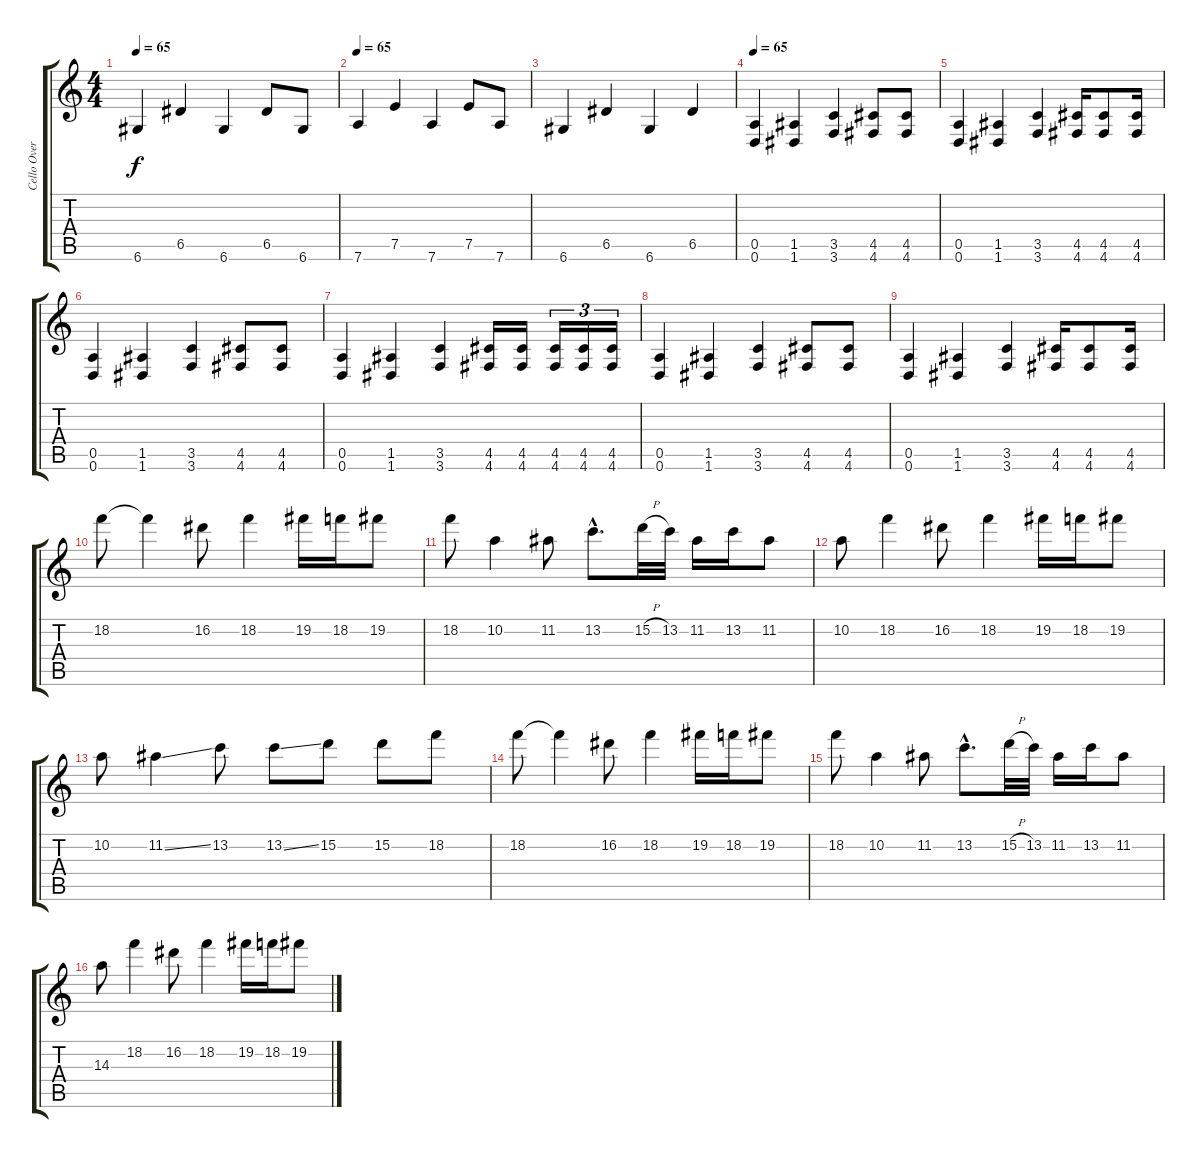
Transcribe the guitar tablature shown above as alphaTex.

\track ("Cello Overall" "Cello Over") {instrument distortionguitar}
\staff {score tabs}
\tuning (E4 B3 G3 D3 A2 D2) {hide}
\ts (4 4)
\tempo 65
\clef g2
\ks c
6.6.4{dy f} 6.5.4 6.6.4 6.5.8 6.6.8 |
\tempo 65
7.6.4 7.5.4 7.6.4 7.5.8 7.6.8 |
6.6.4 6.5.4 6.6.4 6.5.4 |
\tempo 65
(0.5 0.6).4 (1.5 1.6).4 (3.5 3.6).4 (4.5 4.6).8 (4.5 4.6).8 |
(0.5 0.6).4 (1.5 1.6).4 (3.5 3.6).4 (4.5 4.6).16 (4.5 4.6).8 (4.5 4.6).16 |
(0.5 0.6).4 (1.5 1.6).4 (3.5 3.6).4 (4.5 4.6).8 (4.5 4.6).8 |
(0.5 0.6).4 (1.5 1.6).4 (3.5 3.6).4 (4.5 4.6).16 (4.5 4.6).16 (4.5 4.6).16{tu (3 2)} (4.5 4.6).16{tu (3 2)} (4.5 4.6).16{tu (3 2)} |
(0.5 0.6).4 (1.5 1.6).4 (3.5 3.6).4 (4.5 4.6).8 (4.5 4.6).8 |
(0.5 0.6).4 (1.5 1.6).4 (3.5 3.6).4 (4.5 4.6).16 (4.5 4.6).8 (4.5 4.6).16 |
18.2.8 18.2{t}.4 16.2.8 18.2.4 19.2.16 18.2.16 19.2.8 |
18.2.8 10.2.4 11.2.8 13.2{hac}.8{d} 15.2{h}.32 13.2.32 11.2.16 13.2.16 11.2.8 |
10.2.8 18.2.4 16.2.8 18.2.4 19.2.16 18.2.16 19.2.8 |
10.2.8 11.2{ss}.4 13.2.8 13.2{ss}.8 15.2.8 15.2.8 18.2.8 |
18.2.8 18.2{t}.4 16.2.8 18.2.4 19.2.16 18.2.16 19.2.8 |
18.2.8 10.2.4 11.2.8 13.2{hac}.8{d} 15.2{h}.32 13.2.32 11.2.16 13.2.16 11.2.8 |
14.3.8 18.2.4 16.2.8 18.2.4 19.2.16 18.2.16 19.2.8
